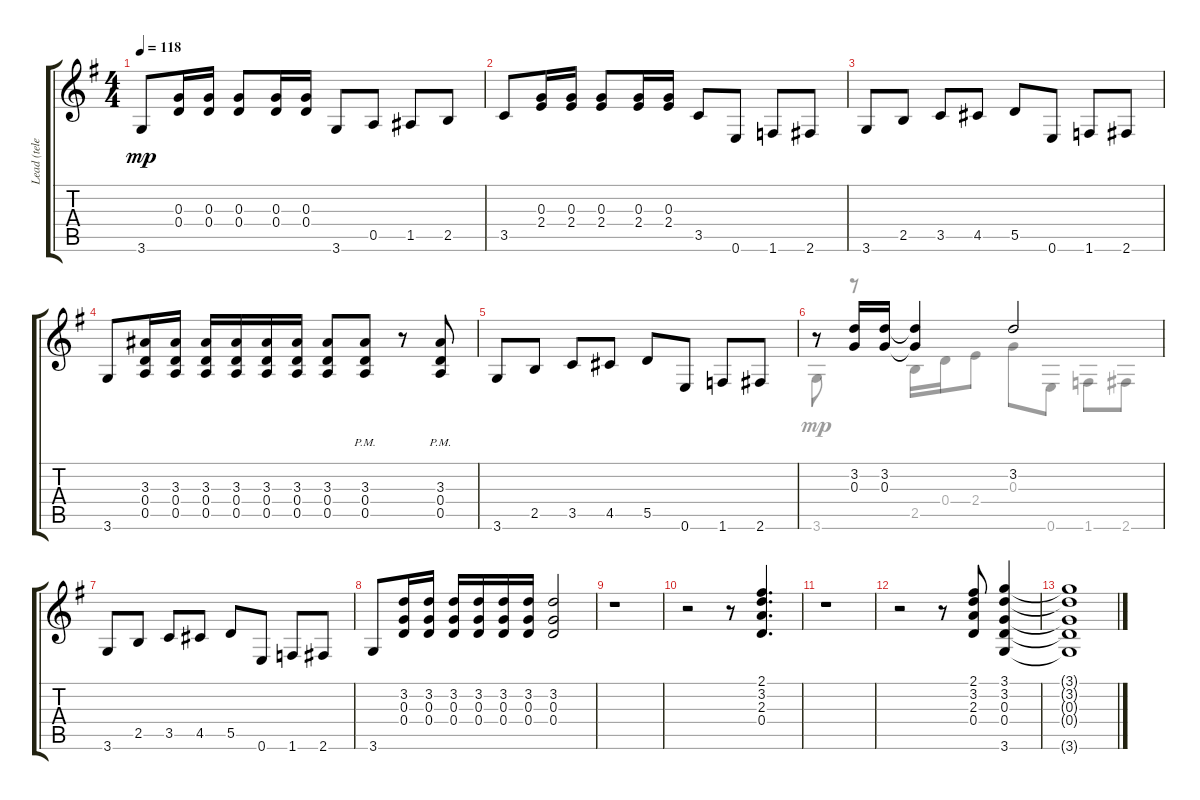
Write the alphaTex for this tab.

\track ("Lead (telecaster b-bender)" "Lead (tele") {instrument overdrivenguitar}
\staff {score tabs}
\tuning (E4 B3 G3 D3 A2 E2) {hide}
\voice
\ts (4 4)
\tempo 118
\clef g2
\ks g
3.6.8{dy mp} (0.3 0.4).16 (0.3 0.4).16 (0.3 0.4).8 (0.3 0.4).16 (0.3 0.4).16 3.6.8 0.5.8 1.5.8 2.5.8 |
3.5.8 (0.3 2.4).16 (0.3 2.4).16 (0.3 2.4).8 (0.3 2.4).16 (0.3 2.4).16 3.5.8 0.6.8 1.6.8 2.6.8 |
3.6.8 2.5.8 3.5.8 4.5.8 5.5.8 0.6.8 1.6.8 2.6.8 |
3.6.8 (3.3 0.4 0.5).16 (3.3 0.4 0.5).16 (3.3 0.4 0.5).16 (3.3 0.4 0.5).16 (3.3 0.4 0.5).16 (3.3 0.4 0.5).16 (3.3 0.4 0.5).8 (3.3{pm} 0.4{pm} 0.5{pm}).8 r.8 (3.3{pm} 0.4{pm} 0.5{pm}).8 |
3.6.8 2.5.8 3.5.8 4.5.8 5.5.8 0.6.8 1.6.8 2.6.8 |
r.8 (3.2 0.3).16 (3.2 0.3).16 (3.2{t} 0.3{t}).4 3.2.2 |
3.6.8 2.5.8 3.5.8 4.5.8 5.5.8 0.6.8 1.6.8 2.6.8 |
3.6.8 (3.2 0.3 0.4).16 (3.2 0.3 0.4).16 (3.2 0.3 0.4).16 (3.2 0.3 0.4).16 (3.2 0.3 0.4).16 (3.2 0.3 0.4).16 (3.2 0.3 0.4).2 |
r.1 |
r.2 r.8 (2.1 3.2 2.3 0.4).4{d} |
r.1 |
r.2 r.8 (2.1 3.2 2.3 0.4).8 (3.1 3.2 0.3 0.4 3.6).4 |
(3.1{t} 3.2{t} 0.3{t} 0.4{t} 3.6{t}).1
\voice
\clef g2
\ottava regular
\simile none
\ks g
|
|
|
|
|
3.6.8 r.8 2.5.16 0.4.16 2.4.8 0.3.8 0.6.8 1.6.8 2.6.8 |
|
|
|
|
|
|
